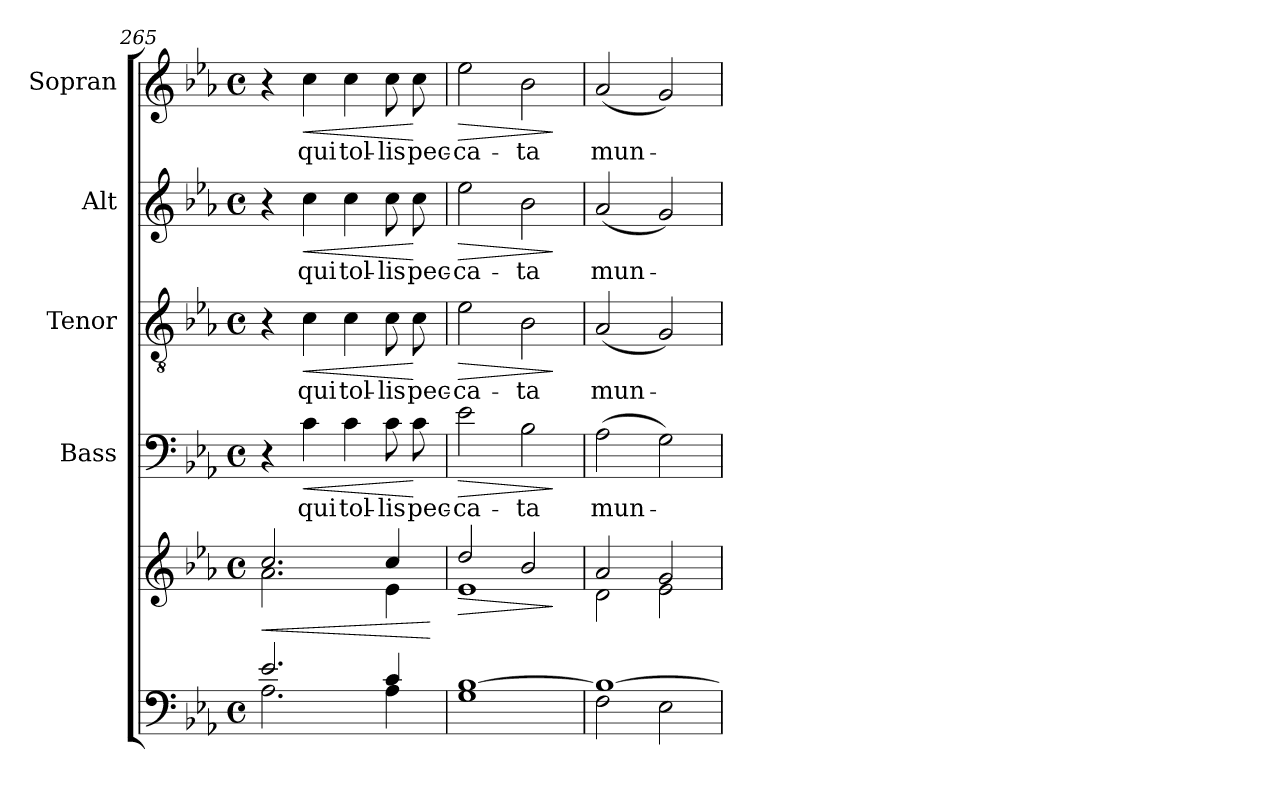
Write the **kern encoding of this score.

**kern	**kern	**dynam	**kern	**text	**dynam	**kern	**text	**dynam	**kern	**text	**dynam	**kern	**text	**dynam
*part5	*part5	*part5	*part4	*part4	*part4	*part3	*part3	*part3	*part2	*part2	*part2	*part1	*part1	*part1
*staff6	*staff5	*staff5/6	*staff4	*staff4	*staff4	*staff3	*staff3	*staff3	*staff2	*staff2	*staff2	*staff1	*staff1	*staff1
*	*	*	*I"Bass	*	*	*I"Tenor	*	*	*I"Alt	*	*	*I"Sopran	*	*
*	*	*	*I'B.	*	*	*I'T.	*	*	*I'A.	*	*	*I'S.	*	*
*clefF4	*clefG2	*	*clefF4	*	*	*clefGv2	*	*	*clefG2	*	*	*clefG2	*	*
*k[b-e-a-]	*k[b-e-a-]	*	*k[b-e-a-]	*	*	*k[b-e-a-]	*	*	*k[b-e-a-]	*	*	*k[b-e-a-]	*	*
*E-:	*E-:	*	*E-:	*	*	*E-:	*	*	*E-:	*	*	*E-:	*	*
*M4/4	*M4/4	*	*M4/4	*	*	*M4/4	*	*	*M4/4	*	*	*M4/4	*	*
*met(c)	*met(c)	*	*met(c)	*	*	*met(c)	*	*	*met(c)	*	*	*met(c)	*	*
=265	=265	=265	=265	=265	=265	=265	=265	=265	=265	=265	=265	=265	=265	=265
*^	*	*	*	*	*	*	*	*	*	*	*	*	*	*
!	!	!	!LO:HP:b	!	!	!	!	!	!	!	!	!	!	!	!
*	*	*^	*	*	*	*	*	*	*	*	*	*	*	*	*
2.e-/	2.A-\	2.cc/	2.a-\	<	4r	.	.	4r	.	.	4r	.	.	4r	.	.
!	!	!	!	!	!	!LO:LY:b	!LO:HP:b	!	!LO:LY:b	!LO:HP:b	!	!LO:LY:b	!LO:HP:b	!	!LO:LY:b	!LO:HP:b
.	.	.	.	.	4c\	qui	<	4c\	qui	<	4cc\	qui	<	4cc\	qui	<
!	!	!	!	!	!	!LO:LY:b	!	!	!LO:LY:b	!	!	!LO:LY:b	!	!	!LO:LY:b	!
.	.	.	.	.	4c\	tol-	.	4c\	tol-	.	4cc\	tol-	.	4cc\	tol-	.
!	!	!	!	!	!	!LO:LY:b	!	!	!LO:LY:b	!	!	!LO:LY:b	!	!	!LO:LY:b	!
4c/	4A-\	4cc/	4e-\	.	8c\	-lis	.	8c\	-lis	.	8cc\	-lis	.	8cc\	-lis	.
!	!	!	!	!	!	!LO:LY:b	!	!	!LO:LY:b	!	!	!LO:LY:b	!	!	!LO:LY:b	!
.	.	.	.	.	8c\	pec-	[	8c\	pec-	[	8cc\	pec-	[	8cc\	pec-	[
*v	*v	*	*	*	*	*	*	*	*	*	*	*	*	*	*	*
*	*v	*v	*	*	*	*	*	*	*	*	*	*	*	*	*
.	.	[	.	.	.	.	.	.	.	.	.	.	.	.
!!LO:LB:g=z
=266	=266	=266	=266	=266	=266	=266	=266	=266	=266	=266	=266	=266	=266	=266
*^	*	*	*	*	*	*	*	*	*	*	*	*	*	*
!	!	!	!LO:HP:b	!	!LO:LY:b	!LO:HP:b	!	!LO:LY:b	!LO:HP:b	!	!LO:LY:b	!LO:HP:b	!	!LO:LY:b	!LO:HP:b
*	*	*^	*	*	*	*	*	*	*	*	*	*	*	*	*
[>1B-	1G	2dd/	1e-	>	2e-\	-ca-	>	2e-\	-ca-	>	2ee-\	-ca-	>	2ee-\	-ca-	>
!	!	!	!	!	!	!LO:LY:b	!	!	!LO:LY:b	!	!	!LO:LY:b	!	!	!LO:LY:b	!
.	.	2b-/	.	.	2B-\	-ta	.	2B-\	-ta	.	2b-\	-ta	.	2b-\	-ta	.
*v	*v	*	*	*	*	*	*	*	*	*	*	*	*	*	*	*
*	*v	*v	*	*	*	*	*	*	*	*	*	*	*	*	*
.	.	]	.	.	]	.	.	]	.	.	]	.	.	]
=267	=267	=267	=267	=267	=267	=267	=267	=267	=267	=267	=267	=267	=267	=267
*^	*^	*	*	*	*	*	*	*	*	*	*	*	*	*
!	!	!	!	!	!	!LO:LY:b	!	!	!LO:LY:b	!	!	!LO:LY:b	!	!	!LO:LY:b	!
1B-_	2F\	2a-/	2d\	.	(>2A-\	mun-	.	(<2A-/	mun-	.	(<2a-/	mun-	.	(<2a-/	mun-	.
.	2E-\	2g/	2e-\	.	2G\)	.	.	2G/)	.	.	2g/)	.	.	2g/)	.	.
*v	*v	*	*	*	*	*	*	*	*	*	*	*	*	*	*	*
*	*v	*v	*	*	*	*	*	*	*	*	*	*	*	*	*
=	=	=	=	=	=	=	=	=	=	=	=	=	=	=
*-	*-	*-	*-	*-	*-	*-	*-	*-	*-	*-	*-	*-	*-	*-
